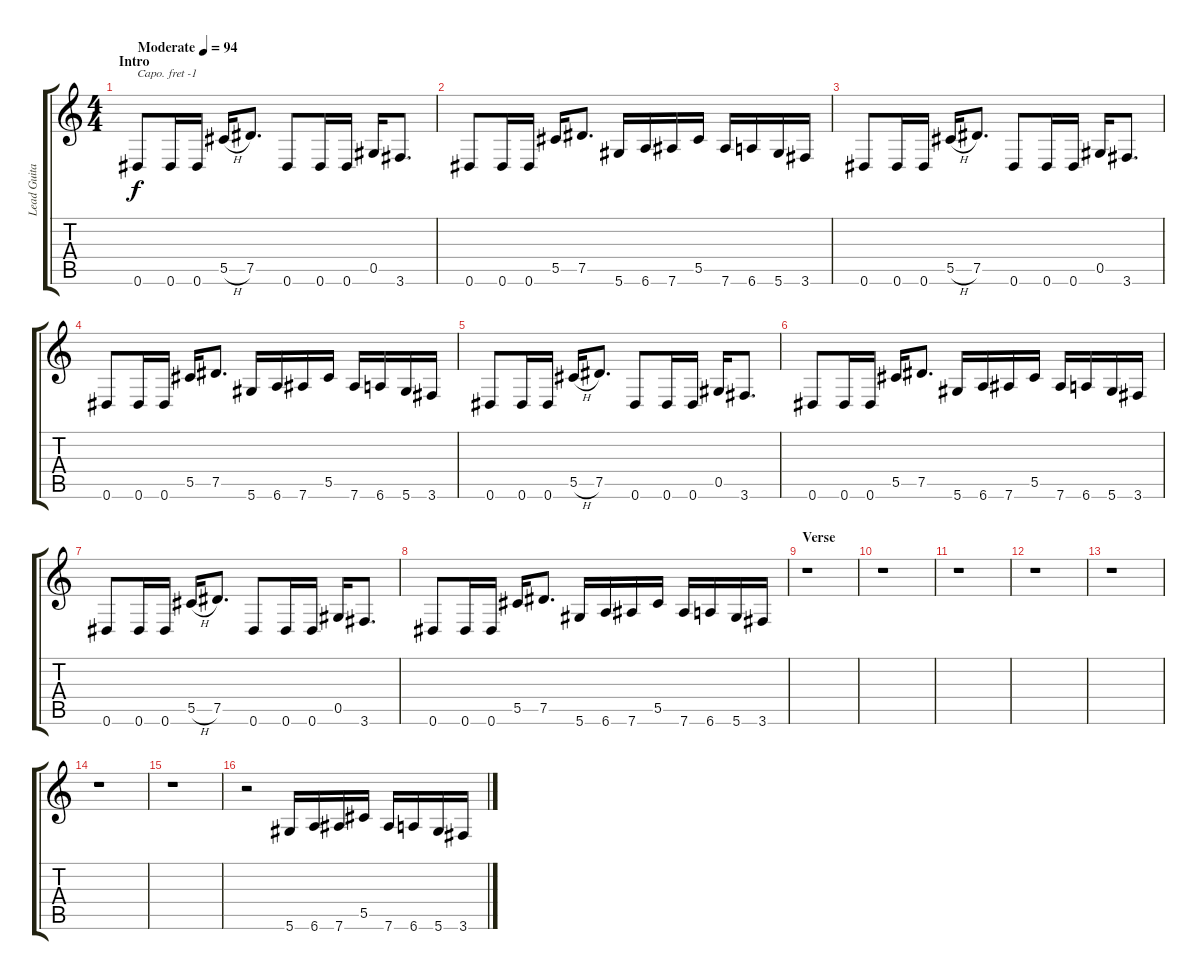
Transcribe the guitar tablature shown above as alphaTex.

\track ("Lead Guitar" "Lead Guita") {instrument distortionguitar}
\staff {score tabs}
\capo -1
\tuning (E4 B3 G3 D3 A2 E2) {hide}
\ts (4 4)
\section ("" "Intro")
\tempo (94 "Moderate")
\clef g2
\ks c
0.6.8{dy f instrument distortionguitar} 0.6.16 0.6.16 5.5{h}.16 7.5.8{d} 0.6.8 0.6.16 0.6.16 0.5.16 3.6.8{d} |
0.6.8 0.6.16 0.6.16 5.5.16 7.5.8{d} 5.6.16 6.6.16 7.6.16 5.5.16 7.6.16 6.6.16 5.6.16 3.6.16 |
0.6.8 0.6.16 0.6.16 5.5{h}.16 7.5.8{d} 0.6.8 0.6.16 0.6.16 0.5.16 3.6.8{d} |
0.6.8 0.6.16 0.6.16 5.5.16 7.5.8{d} 5.6.16 6.6.16 7.6.16 5.5.16 7.6.16 6.6.16 5.6.16 3.6.16 |
0.6.8 0.6.16 0.6.16 5.5{h}.16 7.5.8{d} 0.6.8 0.6.16 0.6.16 0.5.16 3.6.8{d} |
0.6.8 0.6.16 0.6.16 5.5.16 7.5.8{d} 5.6.16 6.6.16 7.6.16 5.5.16 7.6.16 6.6.16 5.6.16 3.6.16 |
0.6.8 0.6.16 0.6.16 5.5{h}.16 7.5.8{d} 0.6.8 0.6.16 0.6.16 0.5.16 3.6.8{d} |
0.6.8 0.6.16 0.6.16 5.5.16 7.5.8{d} 5.6.16 6.6.16 7.6.16 5.5.16 7.6.16 6.6.16 5.6.16 3.6.16 |
\section ("" "Verse")
r.1 |
r.1 |
r.1 |
r.1 |
r.1 |
r.1 |
r.1 |
r.2 5.6.16 6.6.16 7.6.16 5.5.16 7.6.16 6.6.16 5.6.16 3.6.16
